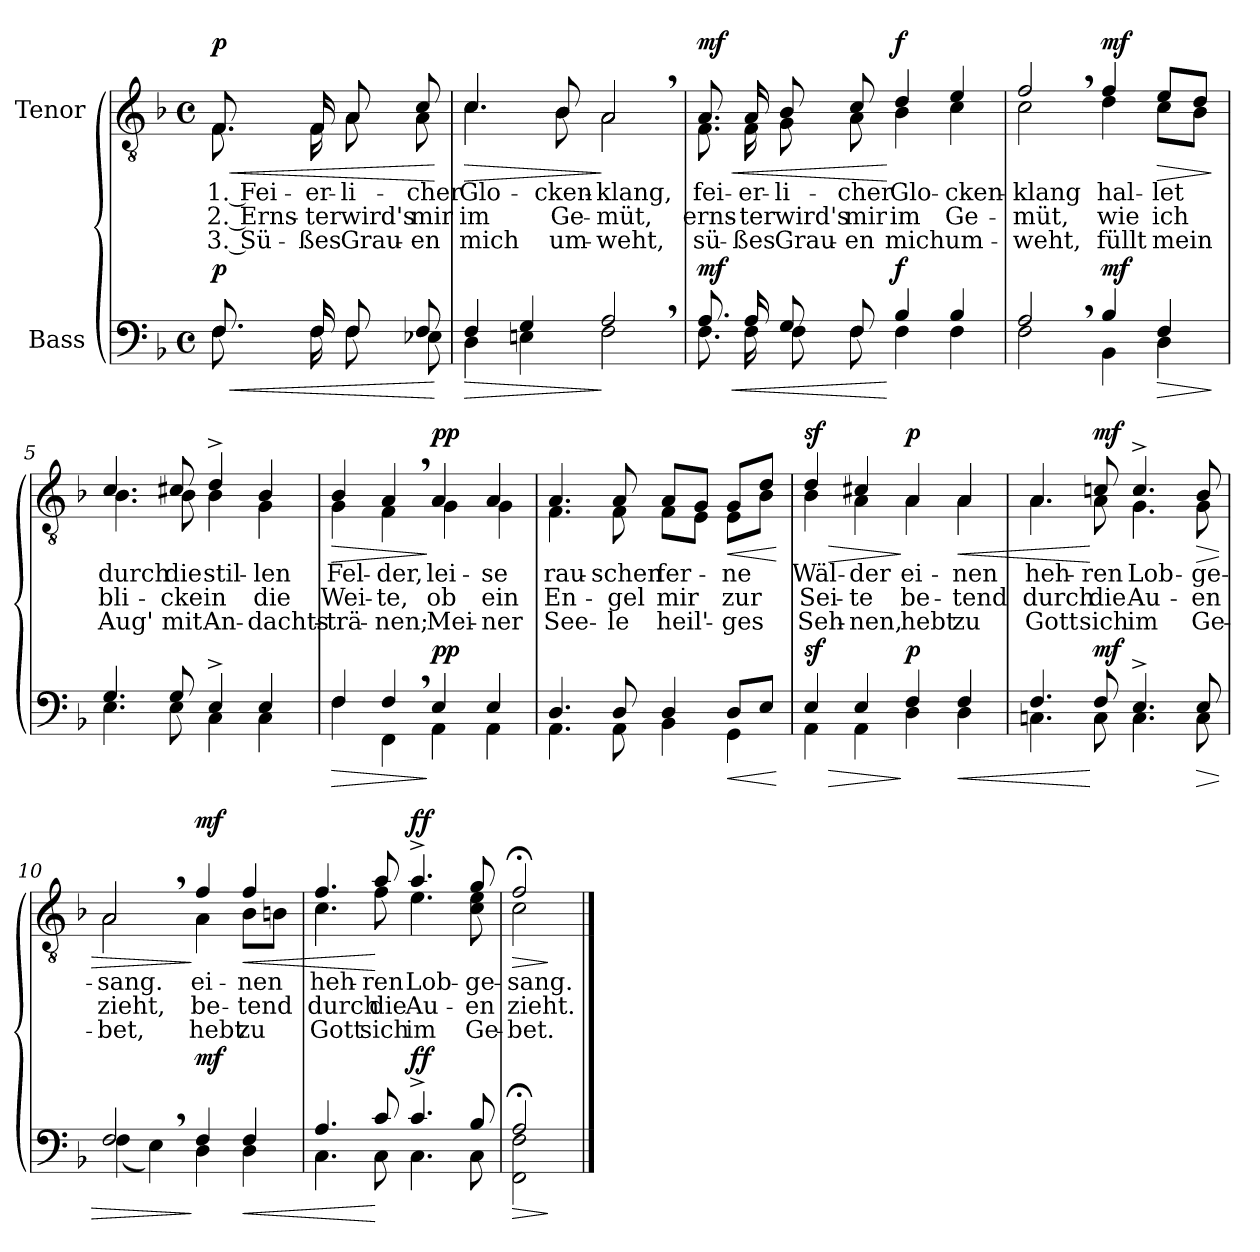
**kern	**dynam	**kern	**text	**text	**text	**dynam
*part2	*part2	*part1	*part1	*part1	*part1	*part1
*staff2	*staff2	*staff1	*staff1	*staff1	*staff1	*staff1
*I"Bass	*	*I"Tenor	*	*	*	*
*clefF4	*	*clefGv2	*	*	*	*
*k[b-]	*	*k[b-]	*	*	*	*
*M4/4	*	*M4/4	*	*	*	*
*met(c)	*	*met(c)	*	*	*	*
=1	=1	=1	=1	=1	=1	=1
!	!	!LO:TX:a:B:t=Feierlich	!	!	!	!
!	!LO:HP:b	!	!LO:LY:b	!LO:LY:b	!LO:LY:b	!LO:HP:b
*^	*	*^	*	*	*	*
!	!	!LO:DY:n=1:a	!	!	!	!	!	!LO:DY:n=1:a
8.F/	8.F\	< p	8.F/	8.F\	1. Fei-	2. Erns-	3. Sü-	< p
!	!	!	!	!	!LO:LY:b	!LO:LY:b	!LO:LY:b	!
16F/	16F\	.	16F/	16F\	-er-	-ter	-ßes	.
!	!	!	!	!	!LO:LY:b	!LO:LY:b	!LO:LY:b	!
8F/	8F\	.	8A/	8A\	-li-	wird's	Grau-	.
!	!	!	!	!	!LO:LY:b	!LO:LY:b	!LO:LY:b	!
8F/	8E-X\	.	8c/	8A\	-cher	mir	-en	.
*v	*v	*	*	*	*	*	*	*
*	*	*v	*v	*	*	*	*
.	[	.	.	.	.	[
=2	=2	=2	=2	=2	=2	=2
!	!LO:HP:b	!	!LO:LY:b	!LO:LY:b	!LO:LY:b	!LO:HP:b
*^	*	*^	*	*	*	*
4F/	4D\	>	4.c/	4.c\	Glo-	im	mich	>
4G/	4En\	.	.	.	.	.	.	.
!	!	!	!	!	!LO:LY:b	!LO:LY:b	!LO:LY:b	!
.	.	.	8B-/	8B-\	-cken-	Ge-	um-	.
!	!	!	!	!	!LO:LY:b	!LO:LY:b	!LO:LY:b	!
2A,/	2F\	]	2A,/	2A\	-klang,	-müt,	-weht,	]
=3	=3	=3	=3	=3	=3	=3	=3	=3
!	!	!LO:HP:b	!	!	!LO:LY:b	!LO:LY:b	!LO:LY:b	!LO:HP:b
!	!	!LO:DY:n=1:a	!	!	!	!	!	!LO:DY:n=1:a
8.A/	8.F\	< mf	8.A/	8.F\	fei-	erns-	sü-	< mf
!	!	!	!	!	!LO:LY:b	!LO:LY:b	!LO:LY:b	!
16A/	16F\	.	16A/	16F\	-er-	-ter	-ßes	.
!	!	!	!	!	!LO:LY:b	!LO:LY:b	!LO:LY:b	!
8G/	8F\	.	8B-/	8G\	-li-	wird's	Grau-	.
!	!	!	!	!	!LO:LY:b	!LO:LY:b	!LO:LY:b	!
8F/	8F\	.	8c/	8A\	-cher	mir	-en	.
!	!	!LO:DY:n=2:a	!	!	!LO:LY:b	!LO:LY:b	!LO:LY:b	!LO:DY:n=2:a
4B-/	4F\	[ f	4d/	4B-\	Glo-	im	mich	[ f
!	!	!	!	!	!LO:LY:b	!LO:LY:b	!LO:LY:b	!
4B-/	4F\	.	4e/	4c\	-cken-	Ge-	um-	.
!!LO:LB:g=z	!!
=4	=4	=4	=4	=4	=4	=4	=4	=4
!	!	!	!	!	!LO:LY:b	!LO:LY:b	!LO:LY:b	!
2A,/	2F\	.	2f,/	2c\	-klang	-müt,	-weht,	.
!	!	!LO:DY:a	!	!	!LO:LY:b	!LO:LY:b	!LO:LY:b	!LO:DY:a
4B-/	4BB-\	mf	4f/	4d\	hal-	wie	füllt	mf
!	!	!LO:HP:b	!	!	!LO:LY:b	!LO:LY:b	!LO:LY:b	!LO:HP:b
4F/	4D\	>	8e/L	8c\L	-let	ich	mein	>
.	.	.	8d/J	8B-\J	.	.	.	.
*v	*v	*	*	*	*	*	*	*
*	*	*v	*v	*	*	*	*
.	]	.	.	.	.	]
=5	=5	=5	=5	=5	=5	=5
*^	*	*	*	*	*	*
!	!	!	!	!LO:LY:b	!LO:LY:b	!LO:LY:b	!
*	*	*	*^	*	*	*	*
4.G/	4.E\	.	4.c/	4.B-\	durch	bli-	Aug'	.
!	!	!	!	!	!LO:LY:b	!LO:LY:b	!LO:LY:b	!
8G/	8E\	.	8c#X/	8B-\	die	-cke	mit	.
!	!	!	!	!	!LO:LY:b	!LO:LY:b	!LO:LY:b	!
4E^/	4C\	.	4d^/	4B-\	stil-	in	An-	.
!	!	!	!	!	!LO:LY:b	!LO:LY:b	!LO:LY:b	!
4E/	4C\	.	4B-/	4G\	-len	die	-dachts-	.
=6	=6	=6	=6	=6	=6	=6	=6	=6
!	!	!LO:HP:b	!	!	!LO:LY:b	!LO:LY:b	!LO:LY:b	!LO:HP:b
4F/	4F\	>	4B-/	4G\	Fel-	Wei-	-trä-	>
!	!	!	!	!	!LO:LY:b	!LO:LY:b	!LO:LY:b	!
4F,/	4FF\	.	4A,/	4F\	-der,	-te,	-nen;	.
!	!	!LO:DY:n=1:a	!	!	!LO:LY:b	!LO:LY:b	!LO:LY:b	!LO:DY:n=1:a
4E/	4AA\	] pp	4A/	4G\	lei-	ob	Mei-	] pp
!	!	!	!	!	!LO:LY:b	!LO:LY:b	!LO:LY:b	!
4E/	4AA\	.	4A/	4G\	-se	ein	-ner	.
=7	=7	=7	=7	=7	=7	=7	=7	=7
!	!	!	!	!	!LO:LY:b	!LO:LY:b	!LO:LY:b	!
4.D/	4.AA\	.	4.A/	4.F\	rau-	En-	See-	.
!	!	!	!	!	!LO:LY:b	!LO:LY:b	!LO:LY:b	!
8D/	8AA\	.	8A/	8F\	-schen	-gel	-le	.
!	!	!	!	!	!LO:LY:b	!LO:LY:b	!LO:LY:b	!
4D/	4BB-\	.	8A/L	8F\L	fer-	mir	heil'-	.
.	.	.	8G/J	8E\J	.	.	.	.
!	!	!LO:HP:b	!	!	!LO:LY:b	!LO:LY:b	!LO:LY:b	!LO:HP:b
8D/L	4GG\	<	8G/L	8E\L	-ne	zur	-ges	<
8E/J	.	.	8d/J	8B-\J	.	.	.	.
*v	*v	*	*	*	*	*	*	*
*	*	*v	*v	*	*	*	*
.	[	.	.	.	.	[
!!LO:LB:g=z
=8	=8	=8	=8	=8	=8	=8
!	!LO:HP:b	!	!LO:LY:b	!LO:LY:b	!LO:LY:b	!LO:HP:b
*^	*	*^	*	*	*	*
!	!	!LO:DY:n=1:a	!	!	!	!	!	!LO:DY:n=1:a
4E/	4AA\	> sf	4d/	4B-\	Wäl-	Sei-	Seh-	> sf
!	!	!	!	!	!LO:LY:b	!LO:LY:b	!LO:LY:b	!
4E/	4AA\	.	4c#X/	4A\	-der	-te	-nen,	.
!	!	!LO:DY:n=2:a	!	!	!LO:LY:b	!LO:LY:b	!LO:LY:b	!LO:DY:n=2:a
4F/	4D\	] p	4A/	4A\	ei-	be-	hebt	] p
!	!	!LO:HP:b	!	!	!LO:LY:b	!LO:LY:b	!LO:LY:b	!LO:HP:b
4F/	4D\	<	4A/	4A\	-nen	-tend	zu	<
=9	=9	=9	=9	=9	=9	=9	=9	=9
!	!	!	!	!	!LO:LY:b	!LO:LY:b	!LO:LY:b	!
4.F/	4.Cn\	.	4.A/	4.A\	heh-	durch	Gott	.
!	!	!LO:DY:n=1:a	!	!	!LO:LY:b	!LO:LY:b	!LO:LY:b	!LO:DY:n=1:a
8F/	8C\	[ mf	8cn/	8A\	-ren	die	sich	[ mf
!	!	!	!	!	!LO:LY:b	!LO:LY:b	!LO:LY:b	!
4.E^/	4.C\	.	4.c^/	4.G\	Lob-	Au-	im	.
!	!	!LO:HP:b	!	!	!LO:LY:b	!LO:LY:b	!LO:LY:b	!LO:HP:b
8E/	8C\	>	8B-/	8G\	-ge-	-en	Ge-	>
=10	=10	=10	=10	=10	=10	=10	=10	=10
!	!	!	!	!	!LO:LY:b	!LO:LY:b	!LO:LY:b	!
2F,/	(4F\	.	2A,/	2A\	-sang.	zieht,	-bet,	.
.	4E\)	.	.	.	.	.	.	.
!	!	!LO:DY:n=1:a	!	!	!LO:LY:b	!LO:LY:b	!LO:LY:b	!LO:DY:n=1:a
4F/	4D\	] mf	4f/	4A\	ei-	be-	hebt	] mf
!	!	!LO:HP:b	!	!	!LO:LY:b	!LO:LY:b	!LO:LY:b	!LO:HP:b
4F/	4D\	<	4f/	8B-\L	-nen	-tend	zu	<
.	.	.	.	8Bn\J	.	.	.	.
=11	=11	=11	=11	=11	=11	=11	=11	=11
!	!	!	!	!	!LO:LY:b	!LO:LY:b	!LO:LY:b	!
4.A/	4.C\	.	4.f/	4.c\	heh-	durch	Gott	.
!	!	!	!	!	!LO:LY:b	!LO:LY:b	!LO:LY:b	!
8c/	8C\	[	8a/	8f\	-ren	die	sich	[
!	!	!LO:DY:a	!	!	!LO:LY:b	!LO:LY:b	!LO:LY:b	!LO:DY:a
4.c^/	4.C\	ff	4.a^/	4.e\	Lob-	Au-	im	ff
!	!	!	!	!	!LO:LY:b	!LO:LY:b	!LO:LY:b	!
8B-/	8C\	.	8g/	8c\ 8e\	-ge-	-en	Ge-	.
=12	=12	=12	=12	=12	=12	=12	=12	=12
!	!	!LO:HP:b	!	!	!LO:LY:b	!LO:LY:b	!LO:LY:b	!LO:HP:b
2A;</	2FF\ 2F\	>	2f;</	2c\	-sang.	zieht.	-bet.	>
*v	*v	*	*	*	*	*	*	*
*	*	*v	*v	*	*	*	*
.	]	.	.	.	.	]
==	==	==	==	==	==	==
*-	*-	*-	*-	*-	*-	*-
